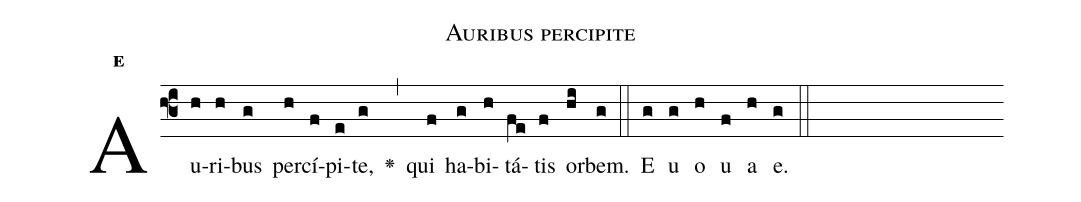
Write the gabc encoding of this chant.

name:Auribus percipite;
office-part:Antiphona;
mode:e;
%%
initial-style: 1;
name: Auribus percipite;
book: Antiphonae & Responsoria/Tomus III, p. 45;
occasion: Psalterium Hebdomada II Feria III;
office-part: Vesperae Ant 1;
user-notes: ;
commentary: ;
annotation: E;
centering-scheme: english;
fontsize: 12;
font: OFLSortsMillGoudy;
height: 11;
width: 4.5;
%%
(f3)Au(h)ri(h)bus(g) per(h)cí(f)pi(e)te,(g) <v>\greheightstar</v>(,) qui(f) ha(g)bi(h)tá(fe)tis(f) or(hi)bem.(g) (::)
E(g) u(g) o(h) u(f) a(h) e.(g) (::)
